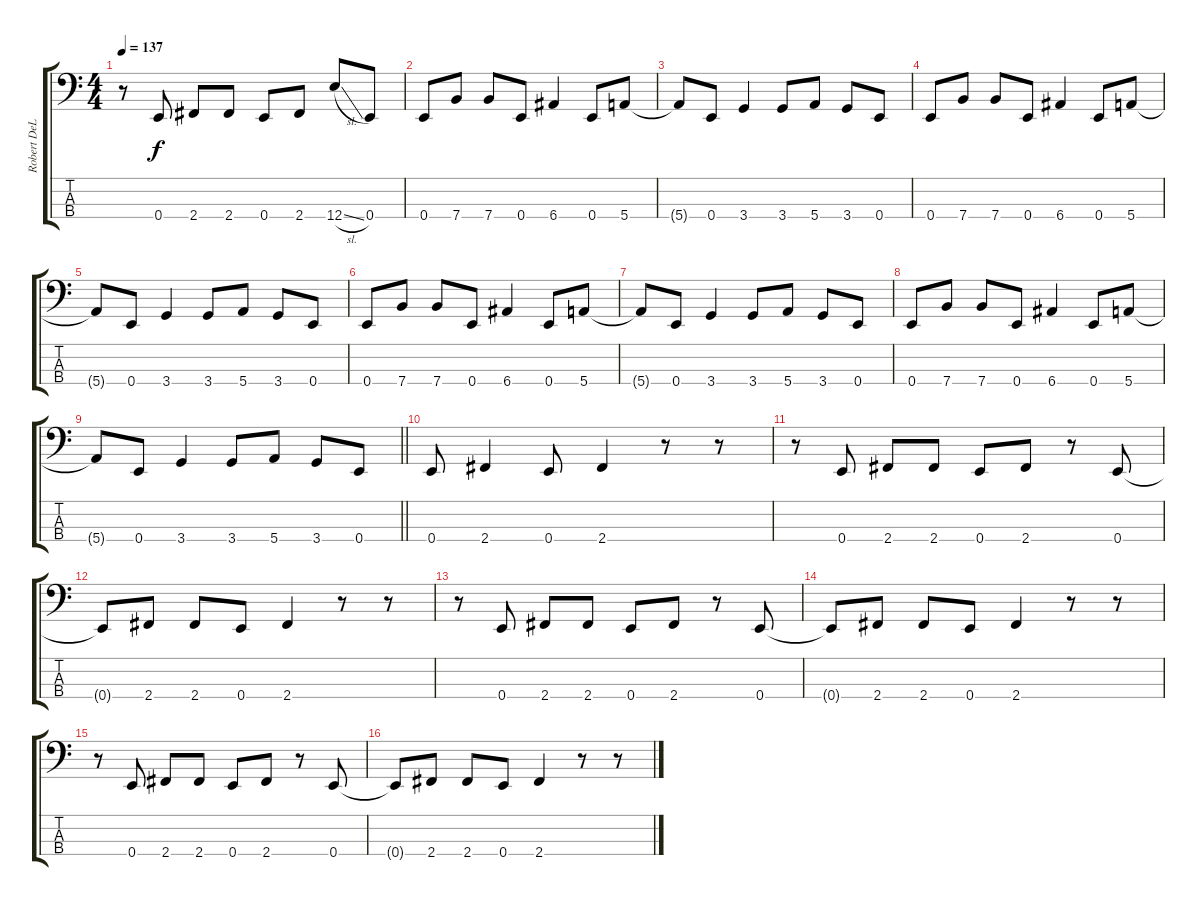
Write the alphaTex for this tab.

\track ("Robert DeLeo" "Robert DeL") {instrument electricbassfinger}
\staff {score tabs}
\tuning (G2 D2 A1 E1) {hide}
\ts (4 4)
\tempo 137
\clef f4
\ks c
r.8{dy f} 0.4.8 2.4.8 2.4.8 0.4.8 2.4.8 12.4{sl}.8 0.4.8 |
0.4.8 7.4.8 7.4.8 0.4.8 6.4.4 0.4.8 5.4.8 |
5.4{t}.8 0.4.8 3.4.4 3.4.8 5.4.8 3.4.8 0.4.8 |
0.4.8 7.4.8 7.4.8 0.4.8 6.4.4 0.4.8 5.4.8 |
5.4{t}.8 0.4.8 3.4.4 3.4.8 5.4.8 3.4.8 0.4.8 |
0.4.8 7.4.8 7.4.8 0.4.8 6.4.4 0.4.8 5.4.8 |
5.4{t}.8 0.4.8 3.4.4 3.4.8 5.4.8 3.4.8 0.4.8 |
0.4.8 7.4.8 7.4.8 0.4.8 6.4.4 0.4.8 5.4.8 |
\barLineRight lightlight
5.4{t}.8 0.4.8 3.4.4 3.4.8 5.4.8 3.4.8 0.4.8 |
0.4.8 2.4.4 0.4.8 2.4.4 r.8 r.8 |
r.8 0.4.8 2.4.8 2.4.8 0.4.8 2.4.8 r.8 0.4.8 |
0.4{t}.8 2.4.8 2.4.8 0.4.8 2.4.4 r.8 r.8 |
r.8 0.4.8 2.4.8 2.4.8 0.4.8 2.4.8 r.8 0.4.8 |
0.4{t}.8 2.4.8 2.4.8 0.4.8 2.4.4 r.8 r.8 |
r.8 0.4.8 2.4.8 2.4.8 0.4.8 2.4.8 r.8 0.4.8 |
0.4{t}.8 2.4.8 2.4.8 0.4.8 2.4.4 r.8 r.8
